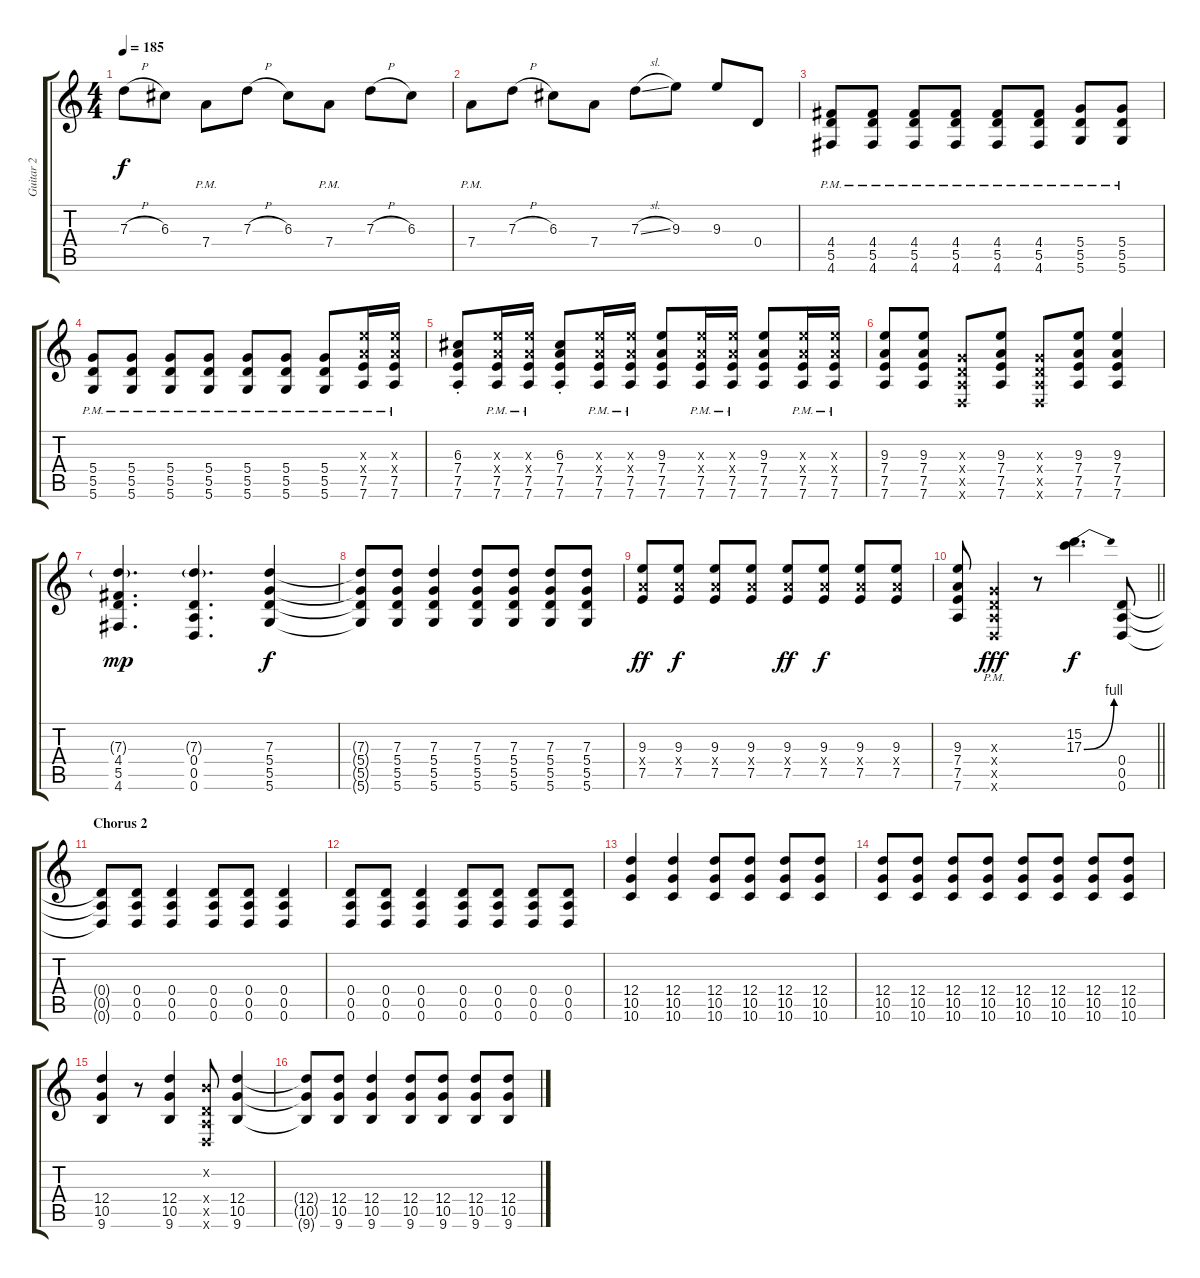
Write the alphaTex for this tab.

\track ("Guitar 2" "Guitar 2") {instrument overdrivenguitar}
\staff {score tabs}
\tuning (E4 B3 G3 D3 A2 D2) {hide}
\ts (4 4)
\tempo 185
\clef g2
\ks c
7.3{h}.8{dy f} 6.3.8 7.4{pm}.8 7.3{h}.8 6.3.8 7.4{pm}.8 7.3{h}.8 6.3.8 |
7.4{pm}.8 7.3{h}.8 6.3.8 7.4.8 7.3{sl}.8 9.3.8 9.3.8 0.4.8 |
(4.4{pm} 5.5{pm} 4.6{pm}).8 (4.4{pm} 5.5{pm} 4.6{pm}).8 (4.4{pm} 5.5{pm} 4.6{pm}).8 (4.4{pm} 5.5{pm} 4.6{pm}).8 (4.4{pm} 5.5{pm} 4.6{pm}).8 (4.4{pm} 5.5{pm} 4.6{pm}).8 (5.4{pm} 5.5{pm} 5.6{pm}).8 (5.4{pm} 5.5{pm} 5.6{pm}).8 |
(5.4{pm} 5.5{pm} 5.6{pm}).8 (5.4{pm} 5.5{pm} 5.6{pm}).8 (5.4{pm} 5.5{pm} 5.6{pm}).8 (5.4{pm} 5.5{pm} 5.6{pm}).8 (5.4{pm} 5.5{pm} 5.6{pm}).8 (5.4{pm} 5.5{pm} 5.6{pm}).8 (5.4{pm} 5.5{pm} 5.6{pm}).8 (9.3{x} 7.4{x} 7.5{pm} 7.6{pm}).16 (9.3{x} 7.4{x} 7.5{pm} 7.6{pm}).16 |
(6.3{st} 7.4{st} 7.5{st} 7.6{st}).8 (9.3{x} 7.4{x} 7.5{pm} 7.6{pm}).16 (9.3{x} 7.4{x} 7.5{pm} 7.6{pm}).16 (6.3{st} 7.4{st} 7.5{st} 7.6{st}).8 (9.3{x} 7.4{x} 7.5{pm} 7.6{pm}).16 (9.3{x} 7.4{x} 7.5{pm} 7.6{pm}).16 (9.3 7.4 7.5 7.6).8 (9.3{x} 7.4{x} 7.5{pm} 7.6{pm}).16 (9.3{x} 7.4{x} 7.5{pm} 7.6{pm}).16 (9.3 7.4 7.5 7.6).8 (9.3{x} 7.4{x} 7.5{pm} 7.6{pm}).16 (9.3{x} 7.4{x} 7.5{pm} 7.6{pm}).16 |
(9.3 7.4 7.5 7.6).8 (9.3 7.4 7.5 7.6).8 (0.3{x} 0.4{x} 0.5{x} 0.6{x}).8 (9.3 7.4 7.5 7.6).8 (0.3{x} 0.4{x} 0.5{x} 0.6{x}).8 (9.3 7.4 7.5 7.6).8 (9.3 7.4 7.5 7.6).4 |
(7.3{g} 4.4 5.5 4.6).4{d dy mp} (7.3{g} 0.4 0.5 0.6).4{d} (7.3 5.4 5.5 5.6).4{dy f} |
(7.3{t} 5.4{t} 5.5{t} 5.6{t}).8 (7.3 5.4 5.5 5.6).8 (7.3 5.4 5.5 5.6).4 (7.3 5.4 5.5 5.6).8 (7.3 5.4 5.5 5.6).8 (7.3 5.4 5.5 5.6).8 (7.3 5.4 5.5 5.6).8 |
(9.3 7.4{x} 7.5).8{dy ff} (9.3 7.4{x} 7.5).8{dy f} (9.3 7.4{x} 7.5).8 (9.3 7.4{x} 7.5).8 (9.3 7.4{x} 7.5).8{dy ff} (9.3 7.4{x} 7.5).8{dy f} (9.3 7.4{x} 7.5).8 (9.3 7.4{x} 7.5).8 |
\barLineRight lightlight
(9.3 7.4 7.5 7.6).8 (0.3{x} 0.4{x} 0.5{x} 0.6{pm x}).4{dy fff} r.8 (15.2 17.3{be (bend 0 0 60 4)}).4{d dy f} (0.4 0.5 0.6).8 |
\section ("" "Chorus 2")
(0.4{t} 0.5{t} 0.6{t}).8 (0.4 0.5 0.6).8 (0.4 0.5 0.6).4 (0.4 0.5 0.6).8 (0.4 0.5 0.6).8 (0.4 0.5 0.6).4 |
(0.4 0.5 0.6).8 (0.4 0.5 0.6).8 (0.4 0.5 0.6).4 (0.4 0.5 0.6).8 (0.4 0.5 0.6).8 (0.4 0.5 0.6).8 (0.4 0.5 0.6).8 |
(12.4 10.5 10.6).4 (12.4 10.5 10.6).4 (12.4 10.5 10.6).8 (12.4 10.5 10.6).8 (12.4 10.5 10.6).8 (12.4 10.5 10.6).8 |
(12.4 10.5 10.6).8 (12.4 10.5 10.6).8 (12.4 10.5 10.6).8 (12.4 10.5 10.6).8 (12.4 10.5 10.6).8 (12.4 10.5 10.6).8 (12.4 10.5 10.6).8 (12.4 10.5 10.6).8 |
(12.4 10.5 9.6).4 r.8 (12.4 10.5 9.6).4 (0.2{x} 0.4{x} 0.5{x} 0.6{x}).8 (12.4 10.5 9.6).4 |
(12.4{t} 10.5{t} 9.6{t}).8 (12.4 10.5 9.6).8 (12.4 10.5 9.6).4 (12.4 10.5 9.6).8 (12.4 10.5 9.6).8 (12.4 10.5 9.6).8 (12.4 10.5 9.6).8
